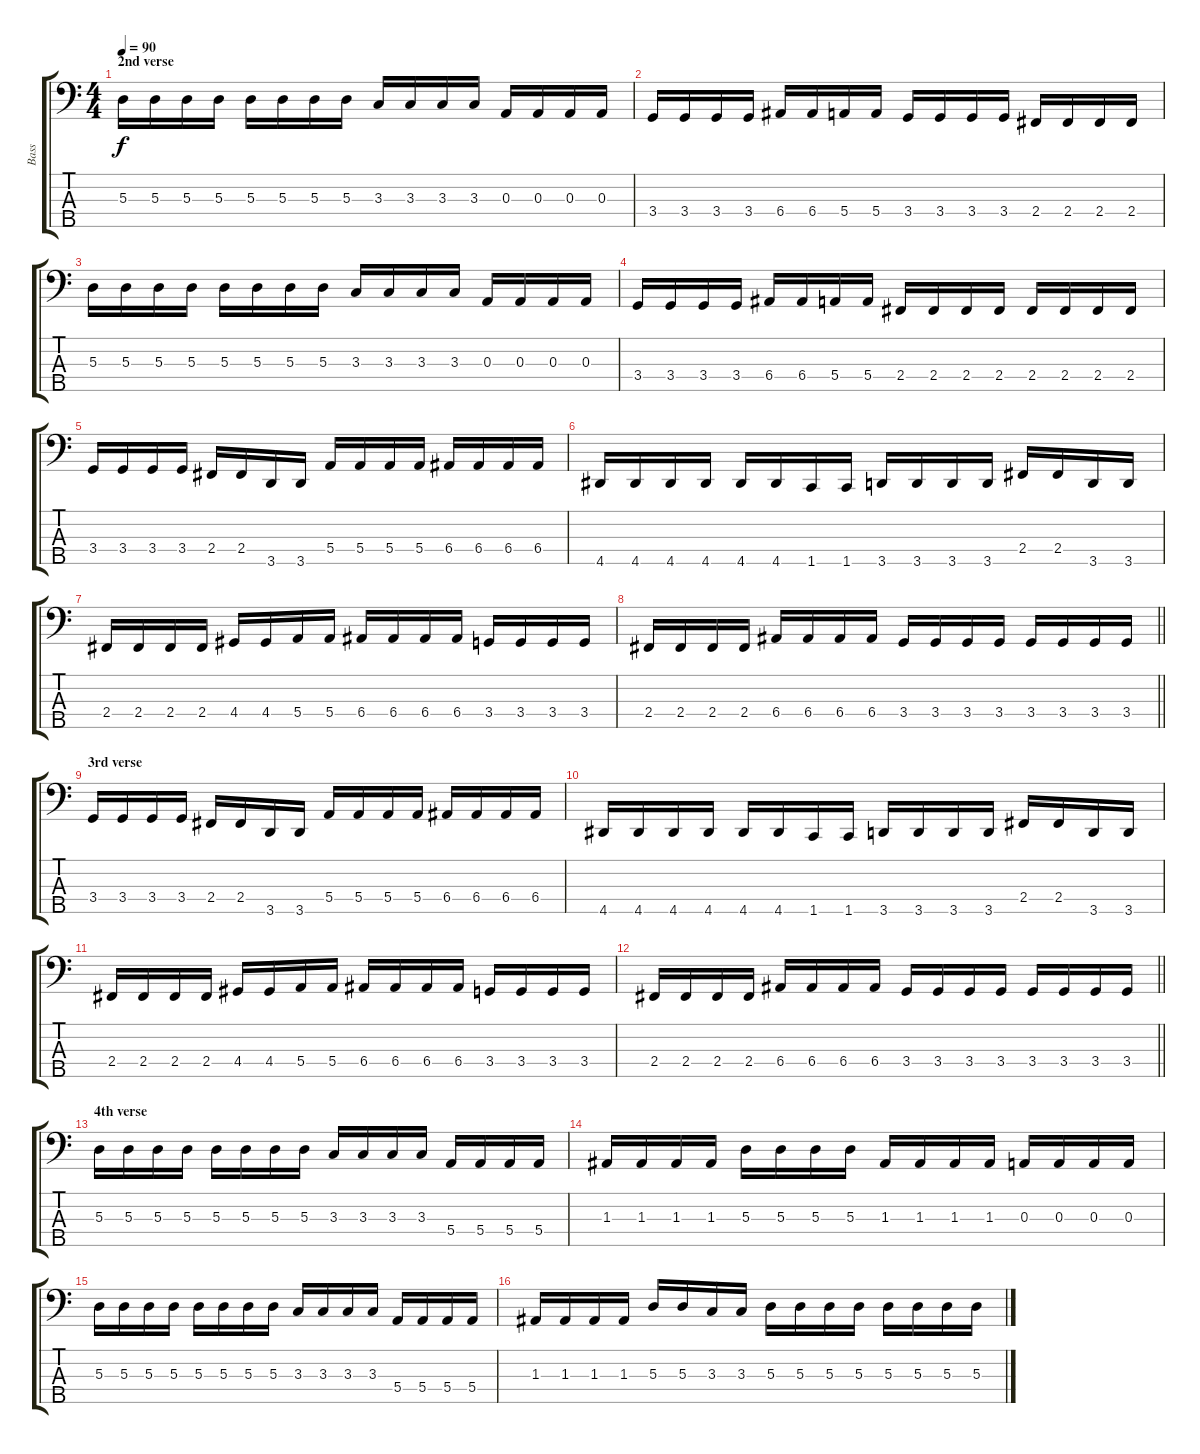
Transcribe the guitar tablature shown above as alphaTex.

\track ("Bass" "Bass") {instrument electricbasspick}
\staff {score tabs}
\tuning (G2 D2 A1 E1 B0) {hide}
\ts (4 4)
\section ("" "2nd verse")
\tempo 90
\clef f4
\ks c
5.3.16{dy f} 5.3.16 5.3.16 5.3.16 5.3.16 5.3.16 5.3.16 5.3.16 3.3.16 3.3.16 3.3.16 3.3.16 0.3.16 0.3.16 0.3.16 0.3.16 |
3.4.16 3.4.16 3.4.16 3.4.16 6.4.16 6.4.16 5.4.16 5.4.16 3.4.16 3.4.16 3.4.16 3.4.16 2.4.16 2.4.16 2.4.16 2.4.16 |
5.3.16 5.3.16 5.3.16 5.3.16 5.3.16 5.3.16 5.3.16 5.3.16 3.3.16 3.3.16 3.3.16 3.3.16 0.3.16 0.3.16 0.3.16 0.3.16 |
3.4.16 3.4.16 3.4.16 3.4.16 6.4.16 6.4.16 5.4.16 5.4.16 2.4.16 2.4.16 2.4.16 2.4.16 2.4.16 2.4.16 2.4.16 2.4.16 |
3.4.16 3.4.16 3.4.16 3.4.16 2.4.16 2.4.16 3.5.16 3.5.16 5.4.16 5.4.16 5.4.16 5.4.16 6.4.16 6.4.16 6.4.16 6.4.16 |
4.5.16 4.5.16 4.5.16 4.5.16 4.5.16 4.5.16 1.5.16 1.5.16 3.5.16 3.5.16 3.5.16 3.5.16 2.4.16 2.4.16 3.5.16 3.5.16 |
2.4.16 2.4.16 2.4.16 2.4.16 4.4.16 4.4.16 5.4.16 5.4.16 6.4.16 6.4.16 6.4.16 6.4.16 3.4.16 3.4.16 3.4.16 3.4.16 |
\barLineRight lightlight
2.4.16 2.4.16 2.4.16 2.4.16 6.4.16 6.4.16 6.4.16 6.4.16 3.4.16 3.4.16 3.4.16 3.4.16 3.4.16 3.4.16 3.4.16 3.4.16 |
\section ("" "3rd verse")
3.4.16 3.4.16 3.4.16 3.4.16 2.4.16 2.4.16 3.5.16 3.5.16 5.4.16 5.4.16 5.4.16 5.4.16 6.4.16 6.4.16 6.4.16 6.4.16 |
4.5.16 4.5.16 4.5.16 4.5.16 4.5.16 4.5.16 1.5.16 1.5.16 3.5.16 3.5.16 3.5.16 3.5.16 2.4.16 2.4.16 3.5.16 3.5.16 |
2.4.16 2.4.16 2.4.16 2.4.16 4.4.16 4.4.16 5.4.16 5.4.16 6.4.16 6.4.16 6.4.16 6.4.16 3.4.16 3.4.16 3.4.16 3.4.16 |
\barLineRight lightlight
2.4.16 2.4.16 2.4.16 2.4.16 6.4.16 6.4.16 6.4.16 6.4.16 3.4.16 3.4.16 3.4.16 3.4.16 3.4.16 3.4.16 3.4.16 3.4.16 |
\section ("" "4th verse")
5.3.16 5.3.16 5.3.16 5.3.16 5.3.16 5.3.16 5.3.16 5.3.16 3.3.16 3.3.16 3.3.16 3.3.16 5.4.16 5.4.16 5.4.16 5.4.16 |
1.3.16 1.3.16 1.3.16 1.3.16 5.3.16 5.3.16 5.3.16 5.3.16 1.3.16 1.3.16 1.3.16 1.3.16 0.3.16 0.3.16 0.3.16 0.3.16 |
5.3.16 5.3.16 5.3.16 5.3.16 5.3.16 5.3.16 5.3.16 5.3.16 3.3.16 3.3.16 3.3.16 3.3.16 5.4.16 5.4.16 5.4.16 5.4.16 |
1.3.16 1.3.16 1.3.16 1.3.16 5.3.16 5.3.16 3.3.16 3.3.16 5.3.16 5.3.16 5.3.16 5.3.16 5.3.16 5.3.16 5.3.16 5.3.16
